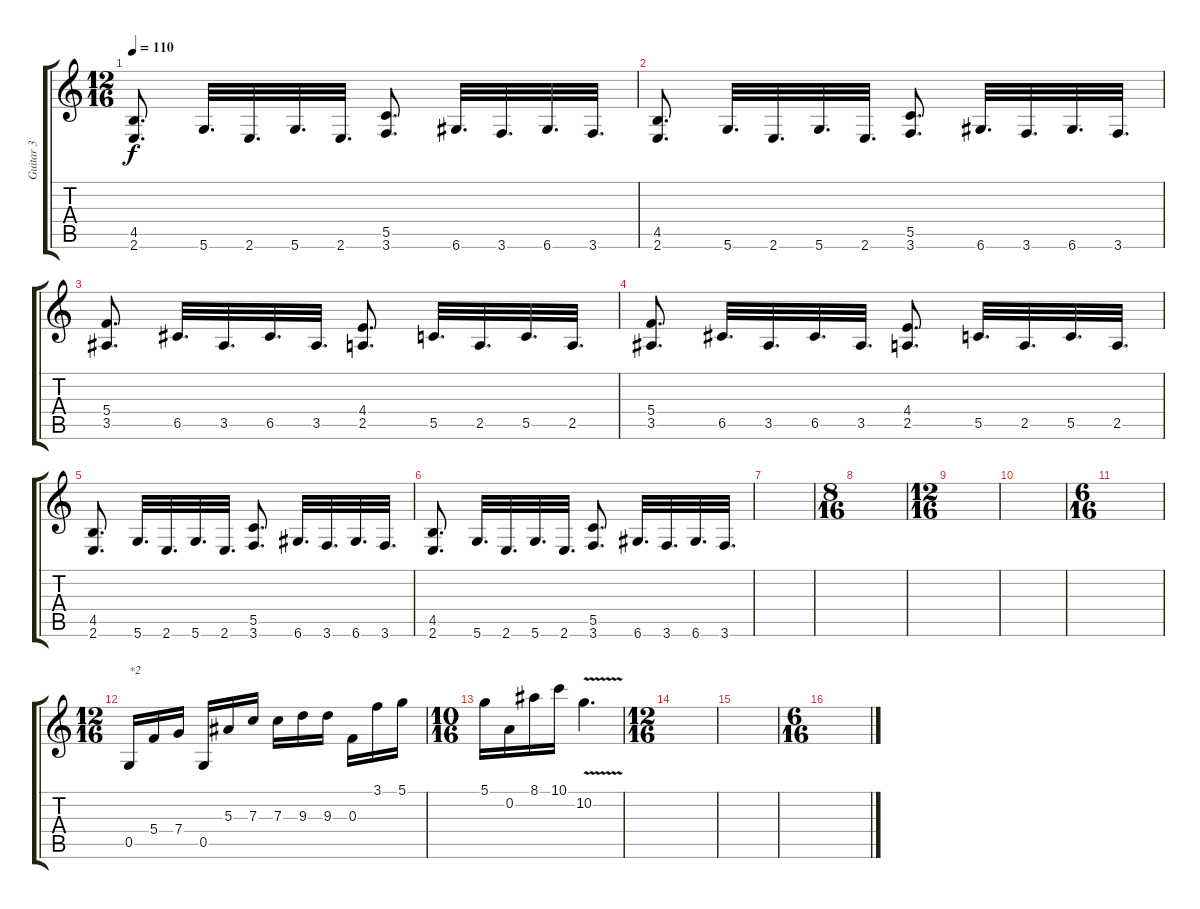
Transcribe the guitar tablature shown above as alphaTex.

\track ("Guitar 3" "Guitar 3") {instrument distortionguitar}
\staff {score tabs}
\tuning (D4 A3 F3 C3 G2 D2) {hide}
\ts (12 16)
\tempo 110
\clef g2
\ks c
(4.5 2.6).8{d dy f} 5.6.32{d} 2.6.32{d} 5.6.32{d} 2.6.32{d} (5.5 3.6).8{d} 6.6.32{d} 3.6.32{d} 6.6.32{d} 3.6.32{d} |
(4.5 2.6).8{d} 5.6.32{d} 2.6.32{d} 5.6.32{d} 2.6.32{d} (5.5 3.6).8{d} 6.6.32{d} 3.6.32{d} 6.6.32{d} 3.6.32{d} |
(5.4 3.5).8{d} 6.5.32{d} 3.5.32{d} 6.5.32{d} 3.5.32{d} (4.4 2.5).8{d} 5.5.32{d} 2.5.32{d} 5.5.32{d} 2.5.32{d} |
(5.4 3.5).8{d} 6.5.32{d} 3.5.32{d} 6.5.32{d} 3.5.32{d} (4.4 2.5).8{d} 5.5.32{d} 2.5.32{d} 5.5.32{d} 2.5.32{d} |
(4.5 2.6).8{d} 5.6.32{d} 2.6.32{d} 5.6.32{d} 2.6.32{d} (5.5 3.6).8{d} 6.6.32{d} 3.6.32{d} 6.6.32{d} 3.6.32{d} |
(4.5 2.6).8{d} 5.6.32{d} 2.6.32{d} 5.6.32{d} 2.6.32{d} (5.5 3.6).8{d} 6.6.32{d} 3.6.32{d} 6.6.32{d} 3.6.32{d} |
|
\ts (8 16)
|
\ts (12 16)
|
|
\ts (6 16)
|
\ts (12 16)
0.5.16{txt "*2"} 5.4.16 7.4.16 0.5.16 5.3.16 7.3.16 7.3.16 9.3.16 9.3.16 0.3.16 3.1.16 5.1.16 |
\ts (10 16)
5.1.16 0.2.16 8.1.16 10.1.16 10.2{v}.4{d} |
\ts (12 16)
|
|
\ts (6 16)
